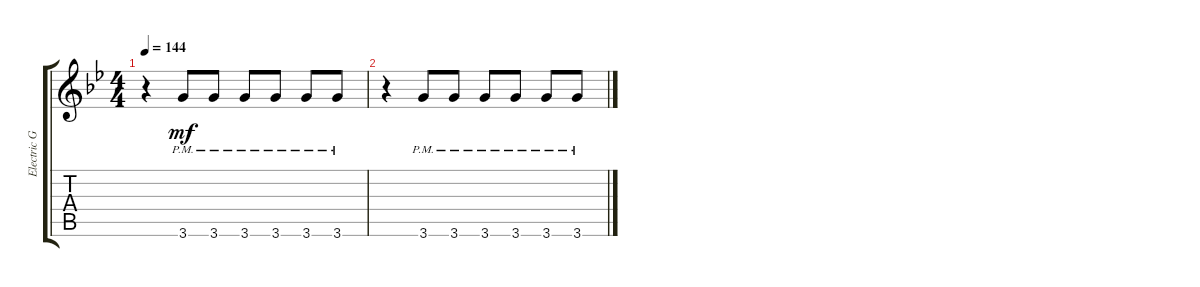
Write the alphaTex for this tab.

\track ("Electric Gtr. (Clean)" "Electric G") {instrument electricguitarclean}
\staff {score tabs}
\tuning (E4 B3 G4 D4 A3 E3) {hide}
\ts (4 4)
\tempo 144
\clef g2
\ks bb
r.4{dy mf} 3.6{pm}.8 3.6{pm}.8 3.6{pm}.8 3.6{pm}.8 3.6{pm}.8 3.6{pm}.8 |
r.4 3.6{pm}.8 3.6{pm}.8 3.6{pm}.8 3.6{pm}.8 3.6{pm}.8 3.6{pm}.8
